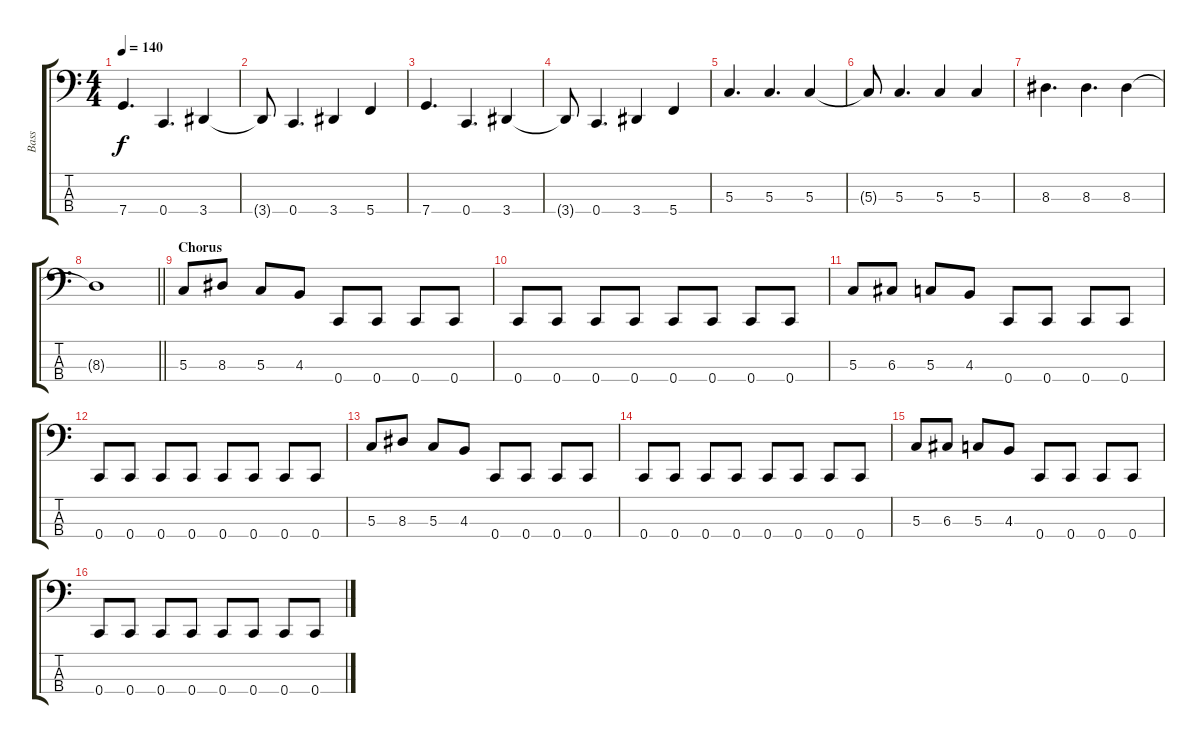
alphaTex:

\track ("Bass" "Bass") {instrument electricbassfinger}
\staff {score tabs}
\tuning (F2 C2 G1 C1) {hide}
\ts (4 4)
\tempo 140
\clef f4
\ks c
7.4.4{d dy f} 0.4.4{d} 3.4.4 |
3.4{t}.8 0.4.4{d} 3.4.4 5.4.4 |
7.4.4{d} 0.4.4{d} 3.4.4 |
3.4{t}.8 0.4.4{d} 3.4.4 5.4.4 |
5.3.4{d} 5.3.4{d} 5.3.4 |
5.3{t}.8 5.3.4{d} 5.3.4 5.3.4 |
8.3.4{d} 8.3.4{d} 8.3.4 |
\barLineRight lightlight
8.3{t}.1 |
\section ("" "Chorus")
5.3.8{volume 12} 8.3.8 5.3.8 4.3.8 0.4.8 0.4.8 0.4.8 0.4.8 |
0.4.8 0.4.8 0.4.8 0.4.8 0.4.8 0.4.8 0.4.8 0.4.8 |
5.3.8 6.3.8 5.3.8 4.3.8 0.4.8 0.4.8 0.4.8 0.4.8 |
0.4.8 0.4.8 0.4.8 0.4.8 0.4.8 0.4.8 0.4.8 0.4.8 |
5.3.8 8.3.8 5.3.8 4.3.8 0.4.8 0.4.8 0.4.8 0.4.8 |
0.4.8 0.4.8 0.4.8 0.4.8 0.4.8 0.4.8 0.4.8 0.4.8 |
5.3.8 6.3.8 5.3.8 4.3.8 0.4.8 0.4.8 0.4.8 0.4.8 |
0.4.8 0.4.8 0.4.8 0.4.8 0.4.8 0.4.8 0.4.8 0.4.8
